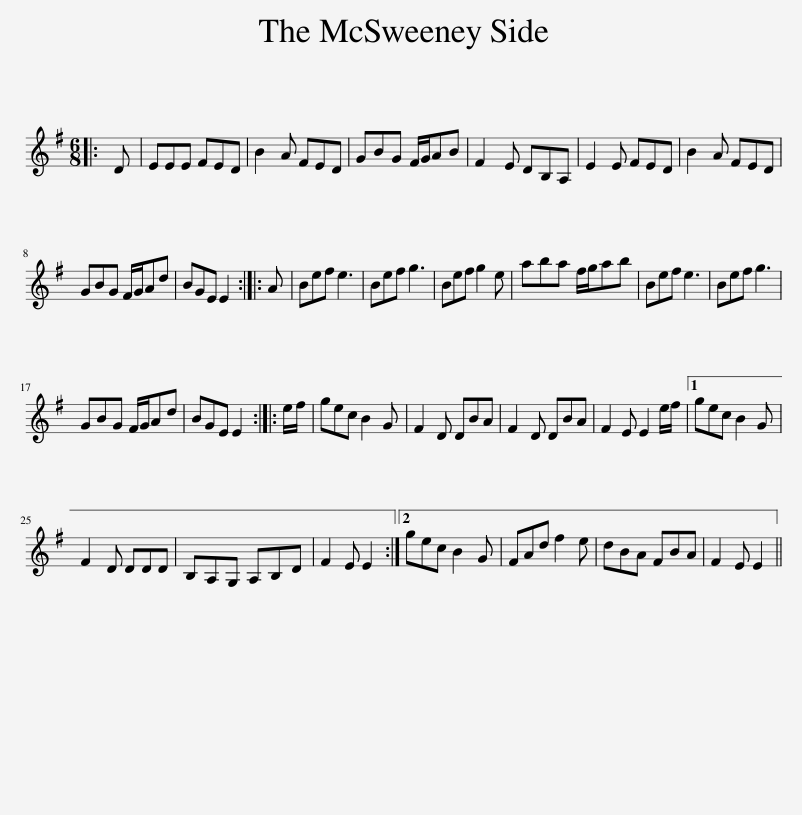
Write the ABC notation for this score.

X:1
L:1/8
M:6/8
I:linebreak $
K:Emin
V:1 treble
V:1
|: D | EEE FED | B2 A FED | GBG F/G/AB | F2 E DB,A, | %5
 E2 E FED | B2 A FED |$ GBG F/G/Ad | BGE E2 :: A | %10
 Bef e3 | Bef g3 | Bef g2 e | aba f/g/ab | Bef e3 | %15
 Bef g3 |$ GBG F/G/Ad | BGE E2 :: e/f/ | gec B2 G | %20
 F2 D DBA | F2 D DBA | F2 E E2 e/f/ |1 gec B2 G |$ F2 D DDD | %25
 B,A,G, A,B,D | F2 E E2 :|2 gec B2 G | FAd f2 e | dBA FBA | %30
 F2 E E2 || %31
